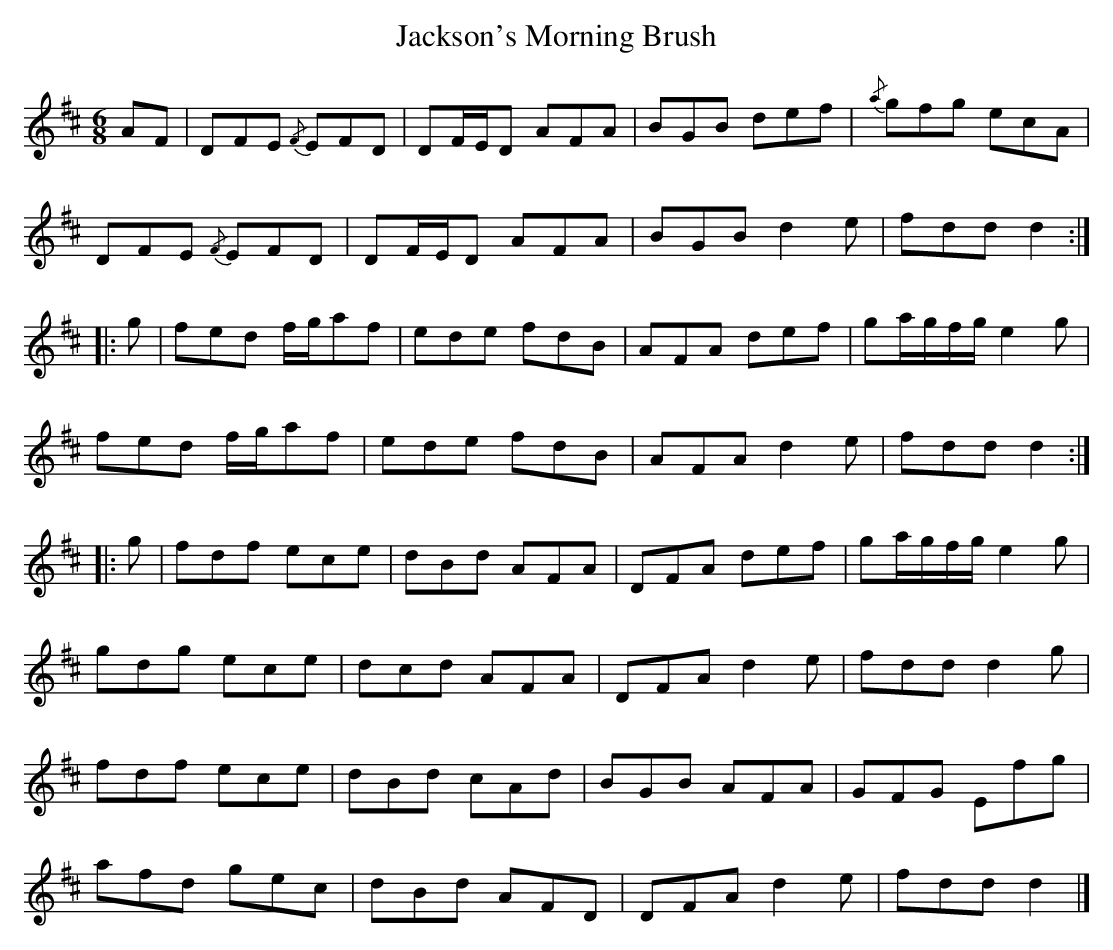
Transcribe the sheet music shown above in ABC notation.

X:1
U: ~ = !turn!
T:Jackson's Morning Brush
M:6/8
L:1/8
K:D
AF | DFE {/F}EFD | DF/2E/2D AFA | BGB def | {/a}gfg ecA |
DFE {/F}EFD | DF/2E/2D AFA | BGB d2 e | fdd d2 ::
g | fed f/2g/2af | ede fdB | AFA def | ga/2g/2f/2g/2 e2 g |
fed f/2g/2af | ede fdB | AFA d2 e | fdd d2 ::
g | fdf ece | dBd AFA | DFA def | ga/2g/2f/2g/2 e2 g |
gdg ece | dcd AFA | DFA d2e | fdd d2 g |
fdf ece | dBd cAd | BGB AFA | GFG Efg |
afd gec | dBd AFD | DFA d2 e | fdd d2 |]
